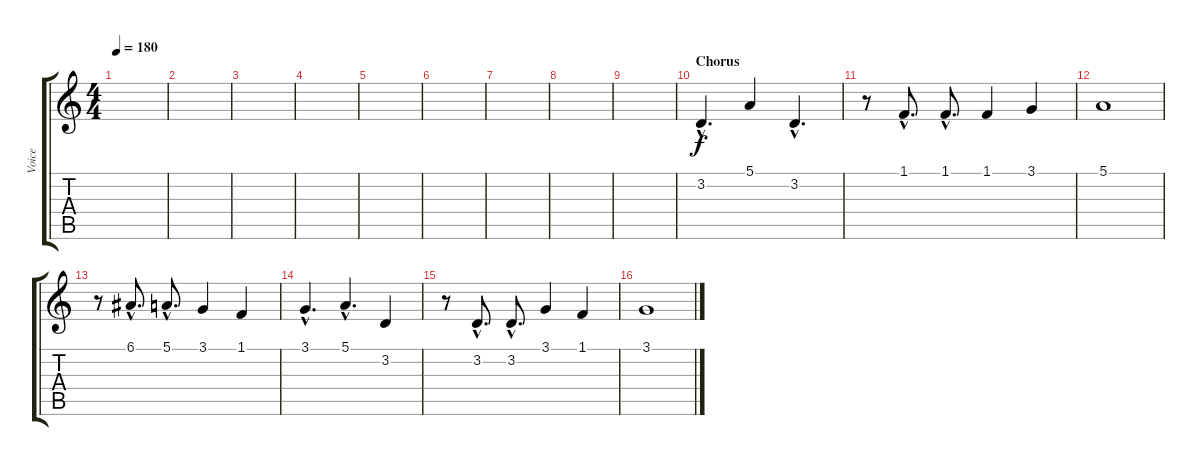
\track ("Voice" "Voice") {instrument voiceoohs}
\staff {score tabs}
\tuning (E4 B3 G3 D3 A2 E2) {hide}
\ts (4 4)
\tempo 180
\clef g2
\ks c
|
|
|
|
|
|
|
|
|
\section ("" "Chorus")
3.2{hac}.4{d} 5.1.4 3.2{hac}.4{d} |
r.8 1.1{hac}.8{d} 1.1{hac}.8{d} 1.1.4 3.1.4 |
5.1.1 |
r.8 6.1{hac}.8{d} 5.1{hac}.8{d} 3.1.4 1.1.4 |
3.1{hac}.4{d} 5.1{hac}.4{d} 3.2.4 |
r.8 3.2{hac}.8{d} 3.2{hac}.8{d} 3.1.4 1.1.4 |
3.1.1
